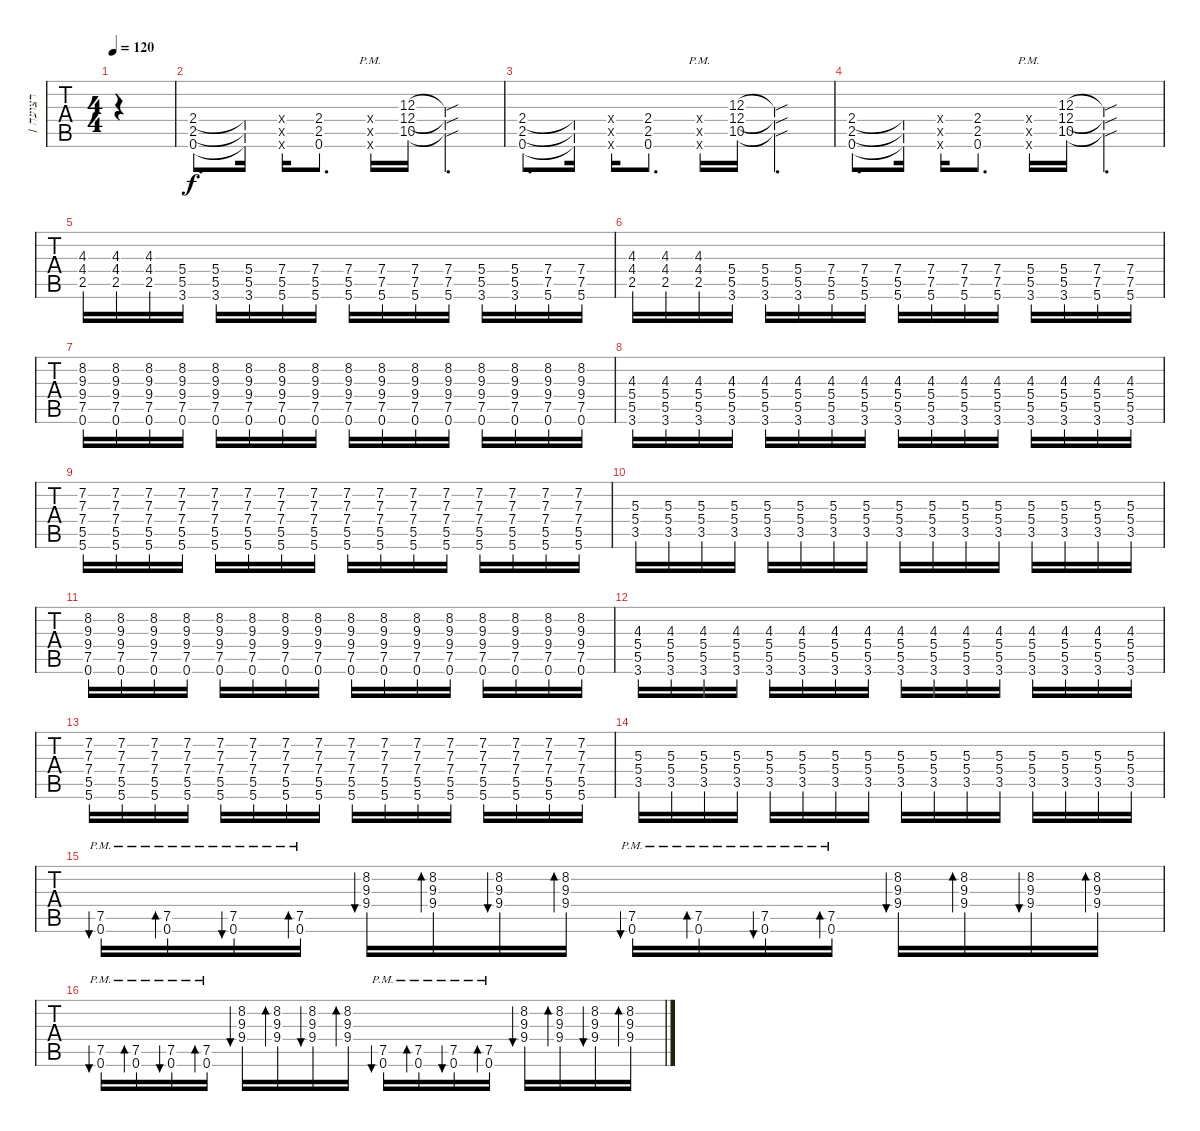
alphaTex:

\track ("רצועה 1" "רצועה 1") {instrument distortionguitar}
\staff {tabs}
\tuning (Eb4 Bb3 Gb3 Db3 Ab2 Eb2) {hide}
\ts (4 4)
\tempo 120
\clef g2
\ks c
|
(2.4 2.5 0.6).8{d} (2.4{t} 2.5{t} 0.6{t}).16 (0.4{x} 0.5{x} 0.6{x}).16 (2.4 2.5 0.6).8{d} (2.4{pm x} 2.5{x} 0.6{x}).16 (12.3 12.4 10.5).16 (12.3{sou t} 12.4{sou t} 10.5{sou t}).4{d} |
(2.4 2.5 0.6).8{d} (2.4{t} 2.5{t} 0.6{t}).16 (0.4{x} 0.5{x} 0.6{x}).16 (2.4 2.5 0.6).8{d} (2.4{pm x} 2.5{x} 0.6{x}).16 (12.3 12.4 10.5).16 (12.3{sou t} 12.4{sou t} 10.5{sou t}).4{d} |
(2.4 2.5 0.6).8{d} (2.4{t} 2.5{t} 0.6{t}).16 (0.4{x} 0.5{x} 0.6{x}).16 (2.4 2.5 0.6).8{d} (2.4{pm x} 2.5{x} 0.6{x}).16 (12.3 12.4 10.5).16 (12.3{sou t} 12.4{sou t} 10.5{sou t}).4{d} |
(4.3 4.4 2.5).16 (4.3 4.4 2.5).16 (4.3 4.4 2.5).16 (5.4 5.5 3.6).16 (5.4 5.5 3.6).16 (5.4 5.5 3.6).16 (7.4 5.5 5.6).16 (7.4 5.5 5.6).16 (7.4 5.5 5.6).16 (7.4 7.5 5.6).16 (7.4 7.5 5.6).16 (7.4 7.5 5.6).16 (5.4 5.5 3.6).16 (5.4 5.5 3.6).16 (7.4 7.5 5.6).16 (7.4 7.5 5.6).16 |
(4.3 4.4 2.5).16 (4.3 4.4 2.5).16 (4.3 4.4 2.5).16 (5.4 5.5 3.6).16 (5.4 5.5 3.6).16 (5.4 5.5 3.6).16 (7.4 5.5 5.6).16 (7.4 5.5 5.6).16 (7.4 5.5 5.6).16 (7.4 7.5 5.6).16 (7.4 7.5 5.6).16 (7.4 7.5 5.6).16 (5.4 5.5 3.6).16 (5.4 5.5 3.6).16 (7.4 7.5 5.6).16 (7.4 7.5 5.6).16 |
(8.2 9.3 9.4 7.5 0.6).16 (8.2 9.3 9.4 7.5 0.6).16 (8.2 9.3 9.4 7.5 0.6).16 (8.2 9.3 9.4 7.5 0.6).16 (8.2 9.3 9.4 7.5 0.6).16 (8.2 9.3 9.4 7.5 0.6).16 (8.2 9.3 9.4 7.5 0.6).16 (8.2 9.3 9.4 7.5 0.6).16 (8.2 9.3 9.4 7.5 0.6).16 (8.2 9.3 9.4 7.5 0.6).16 (8.2 9.3 9.4 7.5 0.6).16 (8.2 9.3 9.4 7.5 0.6).16 (8.2 9.3 9.4 7.5 0.6).16 (8.2 9.3 9.4 7.5 0.6).16 (8.2 9.3 9.4 7.5 0.6).16 (8.2 9.3 9.4 7.5 0.6).16 |
(4.3 5.4 5.5 3.6).16 (4.3 5.4 5.5 3.6).16 (4.3 5.4 5.5 3.6).16 (4.3 5.4 5.5 3.6).16 (4.3 5.4 5.5 3.6).16 (4.3 5.4 5.5 3.6).16 (4.3 5.4 5.5 3.6).16 (4.3 5.4 5.5 3.6).16 (4.3 5.4 5.5 3.6).16 (4.3 5.4 5.5 3.6).16 (4.3 5.4 5.5 3.6).16 (4.3 5.4 5.5 3.6).16 (4.3 5.4 5.5 3.6).16 (4.3 5.4 5.5 3.6).16 (4.3 5.4 5.5 3.6).16 (4.3 5.4 5.5 3.6).16 |
(7.2 7.3 7.4 5.5 5.6).16 (7.2 7.3 7.4 5.5 5.6).16 (7.2 7.3 7.4 5.5 5.6).16 (7.2 7.3 7.4 5.5 5.6).16 (7.2 7.3 7.4 5.5 5.6).16 (7.2 7.3 7.4 5.5 5.6).16 (7.2 7.3 7.4 5.5 5.6).16 (7.2 7.3 7.4 5.5 5.6).16 (7.2 7.3 7.4 5.5 5.6).16 (7.2 7.3 7.4 5.5 5.6).16 (7.2 7.3 7.4 5.5 5.6).16 (7.2 7.3 7.4 5.5 5.6).16 (7.2 7.3 7.4 5.5 5.6).16 (7.2 7.3 7.4 5.5 5.6).16 (7.2 7.3 7.4 5.5 5.6).16 (7.2 7.3 7.4 5.5 5.6).16 |
(5.3 5.4 3.5).16 (5.3 5.4 3.5).16 (5.3 5.4 3.5).16 (5.3 5.4 3.5).16 (5.3 5.4 3.5).16 (5.3 5.4 3.5).16 (5.3 5.4 3.5).16 (5.3 5.4 3.5).16 (5.3 5.4 3.5).16 (5.3 5.4 3.5).16 (5.3 5.4 3.5).16 (5.3 5.4 3.5).16 (5.3 5.4 3.5).16 (5.3 5.4 3.5).16 (5.3 5.4 3.5).16 (5.3 5.4 3.5).16 |
(8.2 9.3 9.4 7.5 0.6).16 (8.2 9.3 9.4 7.5 0.6).16 (8.2 9.3 9.4 7.5 0.6).16 (8.2 9.3 9.4 7.5 0.6).16 (8.2 9.3 9.4 7.5 0.6).16 (8.2 9.3 9.4 7.5 0.6).16 (8.2 9.3 9.4 7.5 0.6).16 (8.2 9.3 9.4 7.5 0.6).16 (8.2 9.3 9.4 7.5 0.6).16 (8.2 9.3 9.4 7.5 0.6).16 (8.2 9.3 9.4 7.5 0.6).16 (8.2 9.3 9.4 7.5 0.6).16 (8.2 9.3 9.4 7.5 0.6).16 (8.2 9.3 9.4 7.5 0.6).16 (8.2 9.3 9.4 7.5 0.6).16 (8.2 9.3 9.4 7.5 0.6).16 |
(4.3 5.4 5.5 3.6).16 (4.3 5.4 5.5 3.6).16 (4.3 5.4 5.5 3.6).16 (4.3 5.4 5.5 3.6).16 (4.3 5.4 5.5 3.6).16 (4.3 5.4 5.5 3.6).16 (4.3 5.4 5.5 3.6).16 (4.3 5.4 5.5 3.6).16 (4.3 5.4 5.5 3.6).16 (4.3 5.4 5.5 3.6).16 (4.3 5.4 5.5 3.6).16 (4.3 5.4 5.5 3.6).16 (4.3 5.4 5.5 3.6).16 (4.3 5.4 5.5 3.6).16 (4.3 5.4 5.5 3.6).16 (4.3 5.4 5.5 3.6).16 |
(7.2 7.3 7.4 5.5 5.6).16 (7.2 7.3 7.4 5.5 5.6).16 (7.2 7.3 7.4 5.5 5.6).16 (7.2 7.3 7.4 5.5 5.6).16 (7.2 7.3 7.4 5.5 5.6).16 (7.2 7.3 7.4 5.5 5.6).16 (7.2 7.3 7.4 5.5 5.6).16 (7.2 7.3 7.4 5.5 5.6).16 (7.2 7.3 7.4 5.5 5.6).16 (7.2 7.3 7.4 5.5 5.6).16 (7.2 7.3 7.4 5.5 5.6).16 (7.2 7.3 7.4 5.5 5.6).16 (7.2 7.3 7.4 5.5 5.6).16 (7.2 7.3 7.4 5.5 5.6).16 (7.2 7.3 7.4 5.5 5.6).16 (7.2 7.3 7.4 5.5 5.6).16 |
(5.3 5.4 3.5).16 (5.3 5.4 3.5).16 (5.3 5.4 3.5).16 (5.3 5.4 3.5).16 (5.3 5.4 3.5).16 (5.3 5.4 3.5).16 (5.3 5.4 3.5).16 (5.3 5.4 3.5).16 (5.3 5.4 3.5).16 (5.3 5.4 3.5).16 (5.3 5.4 3.5).16 (5.3 5.4 3.5).16 (5.3 5.4 3.5).16 (5.3 5.4 3.5).16 (5.3 5.4 3.5).16 (5.3 5.4 3.5).16 |
(7.5 0.6{pm}).16{bu 60} (7.5 0.6{pm}).16{bd 60} (7.5 0.6{pm}).16{bu 60} (7.5 0.6{pm}).16{bd 60} (8.2 9.3 9.4).16{bu 60} (8.2 9.3 9.4).16{bd 60} (8.2 9.3 9.4).16{bu 60} (8.2 9.3 9.4).16{bd 60} (7.5 0.6{pm}).16{bu 60} (7.5 0.6{pm}).16{bd 60} (7.5 0.6{pm}).16{bu 60} (7.5 0.6{pm}).16{bd 60} (8.2 9.3 9.4).16{bu 60} (8.2 9.3 9.4).16{bd 60} (8.2 9.3 9.4).16{bu 60} (8.2 9.3 9.4).16{bd 60} |
(7.5 0.6{pm}).16{bu 60} (7.5 0.6{pm}).16{bd 60} (7.5 0.6{pm}).16{bu 60} (7.5 0.6{pm}).16{bd 60} (8.2 9.3 9.4).16{bu 60} (8.2 9.3 9.4).16{bd 60} (8.2 9.3 9.4).16{bu 60} (8.2 9.3 9.4).16{bd 60} (7.5 0.6{pm}).16{bu 60} (7.5 0.6{pm}).16{bd 60} (7.5 0.6{pm}).16{bu 60} (7.5 0.6{pm}).16{bd 60} (8.2 9.3 9.4).16{bu 60} (8.2 9.3 9.4).16{bd 60} (8.2 9.3 9.4).16{bu 60} (8.2 9.3 9.4).16{bd 60}
